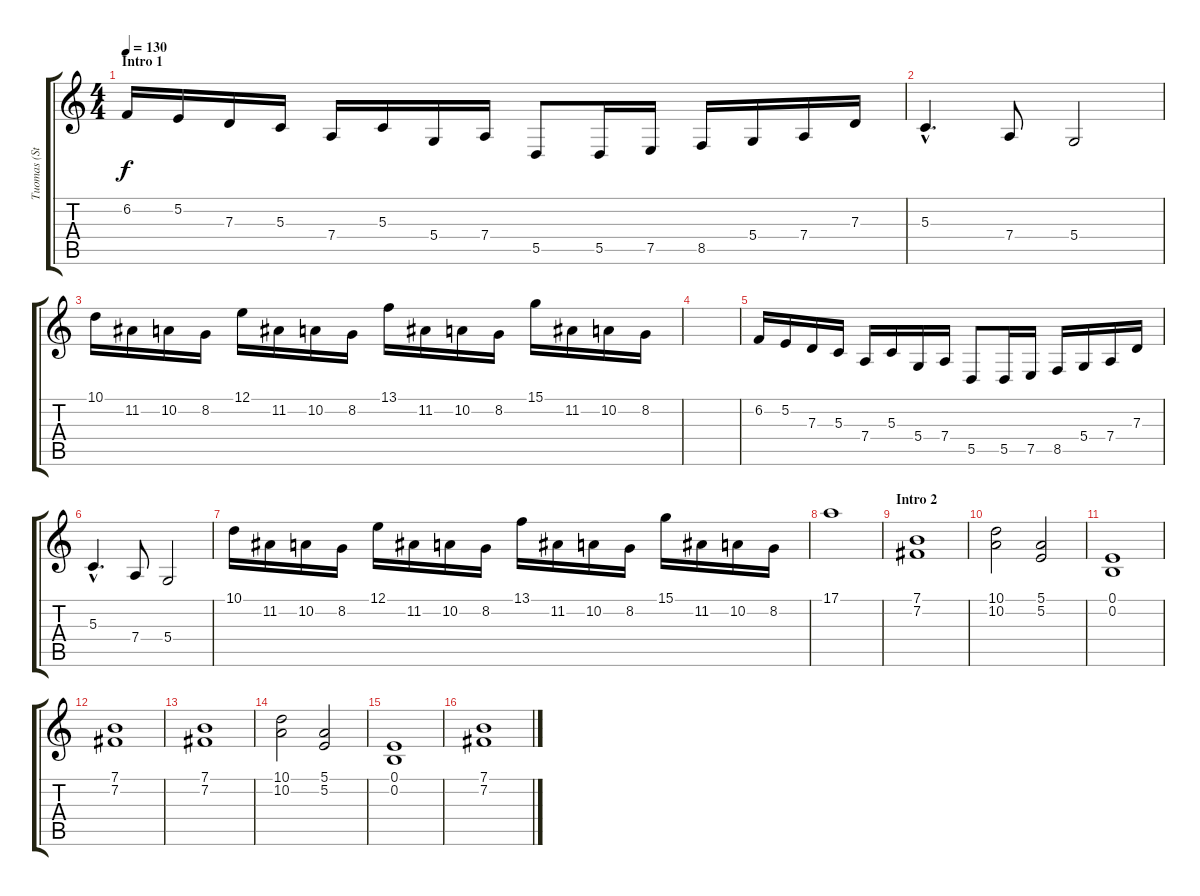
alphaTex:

\track ("Tuomas (Strings)" "Tuomas (St") {instrument stringensemble1}
\staff {score tabs}
\tuning (E4 B3 G3 D3 A2 E2) {hide}
\ts (4 4)
\section ("" "Intro 1")
\tempo 130
\clef g2
\ks c
6.2.16{dy f instrument stringensemble1} 5.2.16 7.3.16 5.3.16 7.4.16 5.3.16 5.4.16 7.4.16 5.5.8 5.5.16 7.5.16 8.5.16 5.4.16 7.4.16 7.3.16 |
5.3{hac}.4{d} 7.4.8 5.4.2 |
10.1.16 11.2.16 10.2.16 8.2.16 12.1.16 11.2.16 10.2.16 8.2.16 13.1.16 11.2.16 10.2.16 8.2.16 15.1.16 11.2.16 10.2.16 8.2.16 |
|
6.2.16 5.2.16 7.3.16 5.3.16 7.4.16 5.3.16 5.4.16 7.4.16 5.5.8 5.5.16 7.5.16 8.5.16 5.4.16 7.4.16 7.3.16 |
5.3{hac}.4{d} 7.4.8 5.4.2 |
10.1.16 11.2.16 10.2.16 8.2.16 12.1.16 11.2.16 10.2.16 8.2.16 13.1.16 11.2.16 10.2.16 8.2.16 15.1.16 11.2.16 10.2.16 8.2.16 |
17.1.1 |
\section ("" "Intro 2")
(7.1 7.2).1 |
(10.1 10.2).2 (5.1 5.2).2 |
(0.1 0.2).1 |
(7.1 7.2).1 |
(7.1 7.2).1 |
(10.1 10.2).2 (5.1 5.2).2 |
(0.1 0.2).1 |
(7.1 7.2).1
